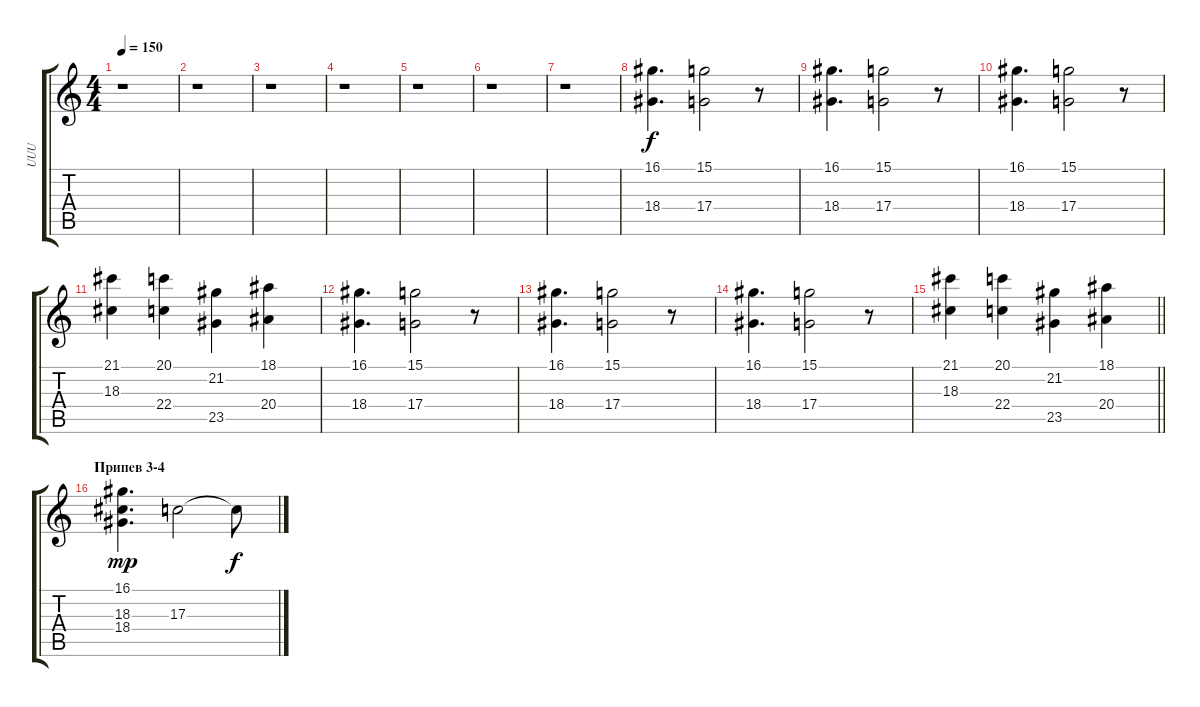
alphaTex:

\track ("UUU" "UUU") {instrument choiraahs}
\staff {score tabs}
\tuning (E4 B3 G3 D3 A2 E2) {hide}
\ts (4 4)
\tempo 150
\clef g2
\ks c
r.1{dy f} |
r.1 |
r.1 |
r.1 |
r.1 |
r.1 |
r.1 |
(16.1 18.4).4{d} (15.1 17.4).2 r.8 |
(16.1 18.4).4{d} (15.1 17.4).2 r.8 |
(16.1 18.4).4{d} (15.1 17.4).2 r.8 |
(21.1 18.3).4 (20.1 22.4).4 (21.2 23.5).4 (18.1 20.4).4 |
(16.1 18.4).4{d} (15.1 17.4).2 r.8 |
(16.1 18.4).4{d} (15.1 17.4).2 r.8 |
(16.1 18.4).4{d} (15.1 17.4).2 r.8 |
\barLineRight lightlight
(21.1 18.3).4 (20.1 22.4).4 (21.2 23.5).4 (18.1 20.4).4 |
\section ("" "Припев 3-4")
(16.1 18.3 18.4).4{d dy mp} 17.3.2 17.3{t}.8{dy f}
